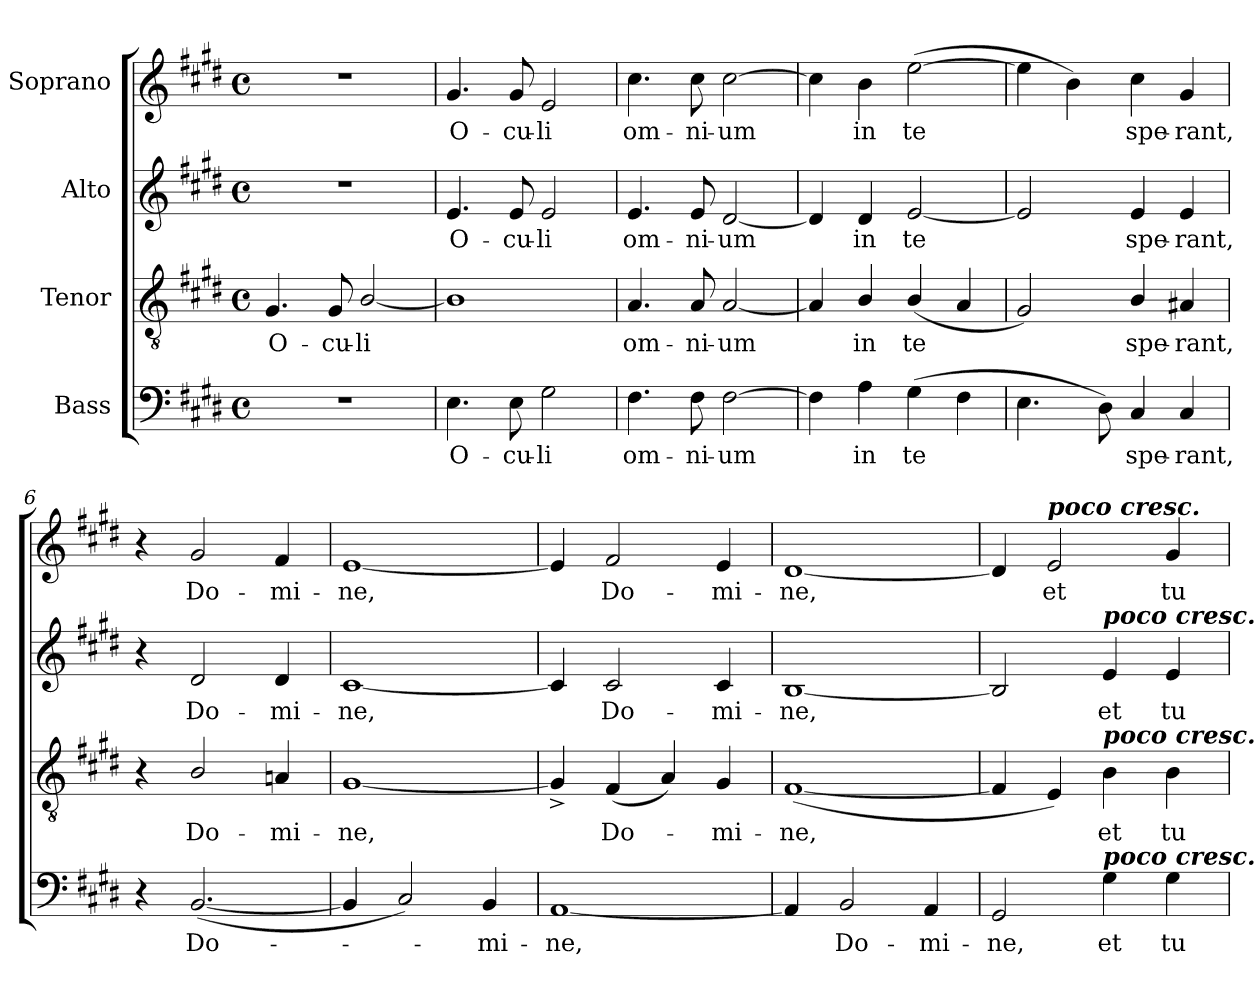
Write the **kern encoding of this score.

**kern	**text	**kern	**text	**kern	**text	**kern	**text
*part4	*part4	*part3	*part3	*part2	*part2	*part1	*part1
*staff4	*staff4	*staff3	*staff3	*staff2	*staff2	*staff1	*staff1
*I"Bass	*	*I"Tenor	*	*I"Alto	*	*I"Soprano	*
*clefF4	*	*clefGv2	*	*clefG2	*	*clefG2	*
*k[f#c#g#d#]	*	*k[f#c#g#d#]	*	*k[f#c#g#d#]	*	*k[f#c#g#d#]	*
*E:	*	*E:	*	*E:	*	*E:	*
*M4/4	*	*M4/4	*	*M4/4	*	*M4/4	*
*met(c)	*	*met(c)	*	*met(c)	*	*met(c)	*
=1	=1	=1	=1	=1	=1	=1	=1
!	!	!	!LO:LY:b	!	!	!	!
1r	.	4.G#/	O-	1r	.	1r	.
!	!	!	!LO:LY:b	!	!	!	!
.	.	8G#/	-cu-	.	.	.	.
!	!	!	!LO:LY:b	!	!	!	!
.	.	[<2B/	-li	.	.	.	.
=2	=2	=2	=2	=2	=2	=2	=2
!	!LO:LY:b	!	!	!	!LO:LY:b	!	!LO:LY:b
4.E\	O-	1B]	.	4.e/	O-	4.g#/	O-
!	!LO:LY:b	!	!	!	!LO:LY:b	!	!LO:LY:b
8E\	-cu-	.	.	8e/	-cu-	8g#/	-cu-
!	!LO:LY:b	!	!	!	!LO:LY:b	!	!LO:LY:b
2G#\	-li	.	.	2e/	-li	2e/	-li
=3	=3	=3	=3	=3	=3	=3	=3
!	!LO:LY:b	!	!LO:LY:b	!	!LO:LY:b	!	!LO:LY:b
4.F#\	om-	4.A/	om-	4.e/	om-	4.cc#\	om-
!	!LO:LY:b	!	!LO:LY:b	!	!LO:LY:b	!	!LO:LY:b
8F#\	-ni-	8A/	-ni-	8e/	-ni-	8cc#\	-ni-
!	!LO:LY:b	!	!LO:LY:b	!	!LO:LY:b	!	!LO:LY:b
[>2F#\	-um	[<2A/	-um	[<2d#/	-um	[>2cc#\	-um
=4	=4	=4	=4	=4	=4	=4	=4
4F#\]	.	4A/]	.	4d#/]	.	4cc#\]	.
!	!LO:LY:b	!	!LO:LY:b	!	!LO:LY:b	!	!LO:LY:b
4A\	in	4B/	in	4d#/	in	4b\	in
!	!LO:LY:b	!	!LO:LY:b	!	!LO:LY:b	!	!LO:LY:b
(>4G#\	te	(<4B/	te	[<2e/	te	(>[>2ee\	te
4F#\	.	4A/	.	.	.	.	.
=5	=5	=5	=5	=5	=5	=5	=5
4.E\	.	2G#/)	.	2e/]	.	4ee\]	.
.	.	.	.	.	.	4b\)	.
8D#\)	.	.	.	.	.	.	.
!	!LO:LY:b	!	!LO:LY:b	!	!LO:LY:b	!	!LO:LY:b
4C#/	spe-	4B/	spe-	4e/	spe-	4cc#\	spe-
!	!LO:LY:b	!	!LO:LY:b	!	!LO:LY:b	!	!LO:LY:b
4C#/	-rant,	4A#X/	-rant,	4e/	-rant,	4g#/	-rant,
=6	=6	=6	=6	=6	=6	=6	=6
4r	.	4r	.	4r	.	4r	.
!	!LO:LY:b	!	!LO:LY:b	!	!LO:LY:b	!	!LO:LY:b
(<[<2.BB/	Do-	2B/	Do-	2d#/	Do-	2g#/	Do-
!	!	!	!LO:LY:b	!	!LO:LY:b	!	!LO:LY:b
.	.	4An/	-mi-	4d#/	-mi-	4f#/	-mi-
=7	=7	=7	=7	=7	=7	=7	=7
!	!	!	!LO:LY:b	!	!LO:LY:b	!	!LO:LY:b
4BB/]	.	[<1G#	-ne,	[<1c#	-ne,	[<1e	-ne,
2C#/)	.	.	.	.	.	.	.
!	!LO:LY:b	!	!	!	!	!	!
4BB/	-mi-	.	.	.	.	.	.
!!LO:LB:g=z
=8	=8	=8	=8	=8	=8	=8	=8
!	!LO:LY:b	!	!	!	!	!	!
[<1AA	-ne,	4G#^</]	.	4c#/]	.	4e/]	.
!	!	!	!LO:LY:b	!	!LO:LY:b	!	!LO:LY:b
.	.	(<4F#/	Do-	2c#/	Do-	2f#/	Do-
.	.	4A/)	.	.	.	.	.
!	!	!	!LO:LY:b	!	!LO:LY:b	!	!LO:LY:b
.	.	4G#/	-mi-	4c#/	-mi-	4e/	-mi-
=9	=9	=9	=9	=9	=9	=9	=9
!	!	!	!LO:LY:b	!	!LO:LY:b	!	!LO:LY:b
4AA/]	.	(<[<1F#	-ne,	[<1B	-ne,	[<1d#	-ne,
!	!LO:LY:b	!	!	!	!	!	!
2BB/	Do-	.	.	.	.	.	.
!	!LO:LY:b	!	!	!	!	!	!
4AA/	-mi-	.	.	.	.	.	.
=10	=10	=10	=10	=10	=10	=10	=10
!	!LO:LY:b	!	!	!	!	!	!
2GG#/	-ne,	4F#/]	.	2B/]	.	4d#/]	.
!	!	!	!	!	!	!LO:TX:a:Bi:t=poco cresc.	!
!	!	!	!	!	!	!	!LO:LY:b
.	.	4E/)	.	.	.	2e/	et
!	!	!	!	!LO:TX:a:Bi:t=poco cresc.	!	!	!
!	!	!LO:TX:a:Bi:t=poco cresc.	!	!	!	!	!
!LO:TX:a:Bi:t=poco cresc.	!	!	!	!	!	!	!
!	!LO:LY:b	!	!LO:LY:b	!	!LO:LY:b	!	!
4G#\	et	4B\	et	4e/	et	.	.
!	!LO:LY:b	!	!LO:LY:b	!	!LO:LY:b	!	!LO:LY:b
4G#\	tu	4B\	tu	4e/	tu	4g#/	tu
=	=	=	=	=	=	=	=
*-	*-	*-	*-	*-	*-	*-	*-
